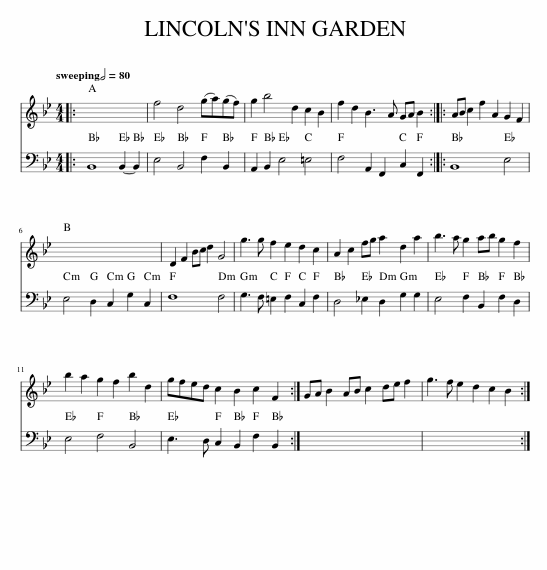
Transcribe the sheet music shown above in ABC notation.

X:1
%%score 1 2
L:1/8
Q:1/2=80
M:4/4
I:linebreak $
K:Bb
V:1 treble
V:2 bass
V:1
|: x12 | f4 d4 (ga)(gf) | g2 b4 d2 c2 B2 | f2 d2 B3 A GA B2 :: AB c2 f2 A2 G2 F2 |$ %5
 x12 | D2 F2 Bc d2 G4 | g3 g f2 e2 d2 c2 | A2 c2 fg a2 d2 a2 | b3 a g2 ab g2 f2 |$ %10
 b2 a2 g2 f2 b2 d2 | gfed c2 B2 c2 F2 :| GA B2 AB c2 de f2 | g3 f e2 d2 c2 B2 :| %14
V:2
|: B,,8 B,,2- B,,2 | E,4 B,,4 F,2 B,,2 | A,,2 B,,2 E,4 =E,4 | F,4 A,,2 F,,2 C,2 F,,2 :: B,,8 E,4 |$ %5
 E,4 D,2 C,2 G,2 C,2 | F,8 F,4 | G,3 F, =E,2 F,2 C,2 F,2 | D,4 _E,2 D,2 G,2 G,2 | E,4 F,2 B,,2 F,2 D,2 |$ %10
 E,4 F,4 B,,4 | E,3 D, C,2 B,,2 F,2 B,,2 :| x12 | x12 :| %14
